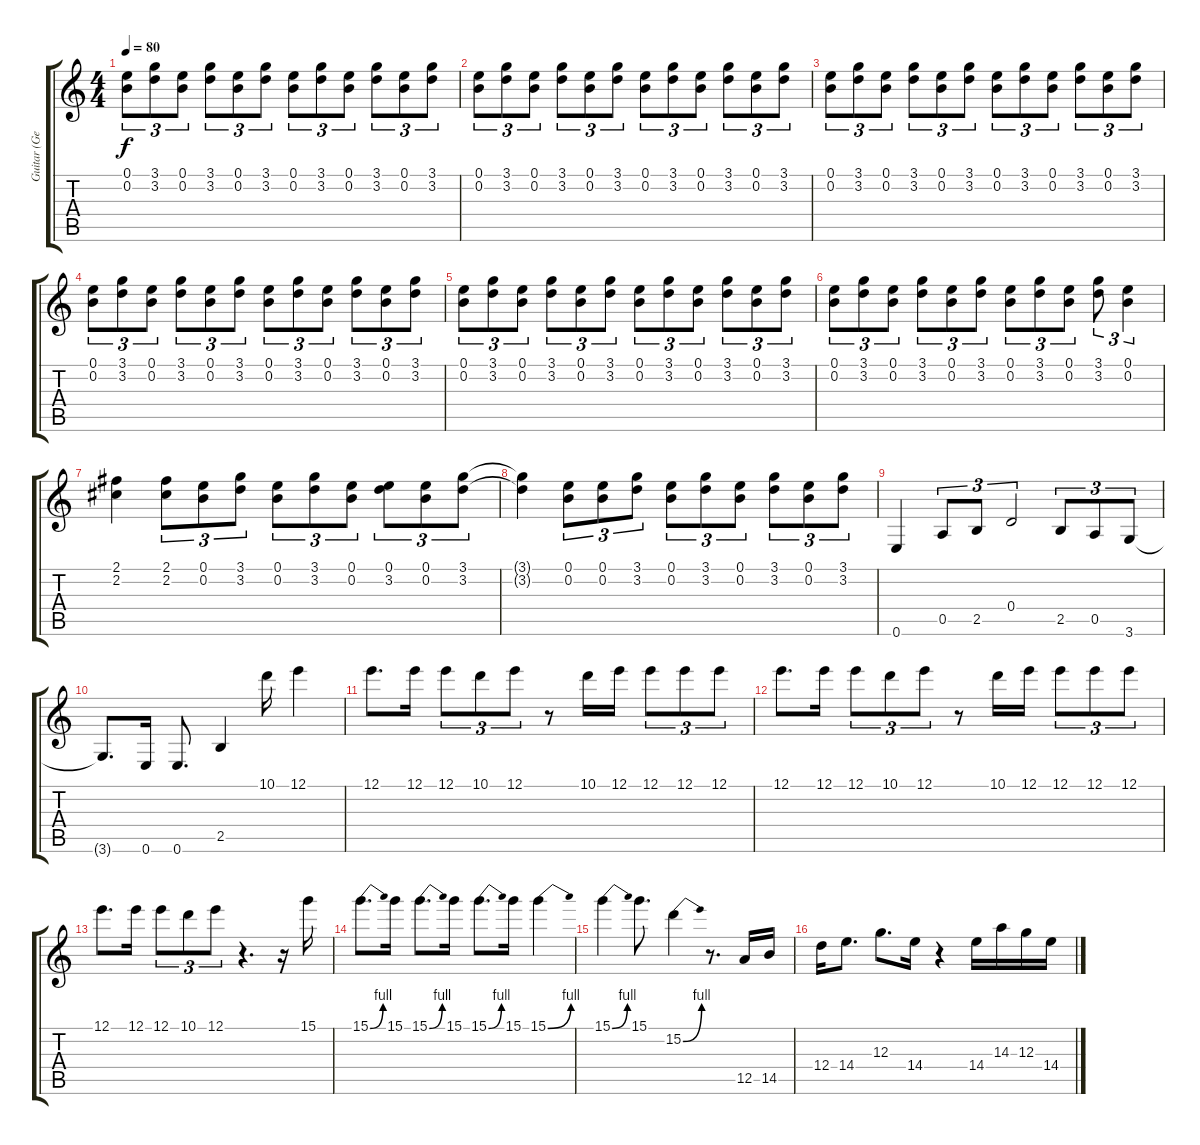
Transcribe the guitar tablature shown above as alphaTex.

\track ("Guitar (George Harrison)" "Guitar (Ge") {instrument overdrivenguitar}
\staff {score tabs}
\tuning (E4 B3 G3 D3 A2 E2) {hide}
\ts (4 4)
\tempo 80
\clef g2
\ks c
(0.1 0.2).8{tu (3 2) dy f} (3.1 3.2).8{tu (3 2)} (0.1 0.2).8{tu (3 2)} (3.1 3.2).8{tu (3 2)} (0.1 0.2).8{tu (3 2)} (3.1 3.2).8{tu (3 2)} (0.1 0.2).8{tu (3 2)} (3.1 3.2).8{tu (3 2)} (0.1 0.2).8{tu (3 2)} (3.1 3.2).8{tu (3 2)} (0.1 0.2).8{tu (3 2)} (3.1 3.2).8{tu (3 2)} |
(0.1 0.2).8{tu (3 2)} (3.1 3.2).8{tu (3 2)} (0.1 0.2).8{tu (3 2)} (3.1 3.2).8{tu (3 2)} (0.1 0.2).8{tu (3 2)} (3.1 3.2).8{tu (3 2)} (0.1 0.2).8{tu (3 2)} (3.1 3.2).8{tu (3 2)} (0.1 0.2).8{tu (3 2)} (3.1 3.2).8{tu (3 2)} (0.1 0.2).8{tu (3 2)} (3.1 3.2).8{tu (3 2)} |
(0.1 0.2).8{tu (3 2)} (3.1 3.2).8{tu (3 2)} (0.1 0.2).8{tu (3 2)} (3.1 3.2).8{tu (3 2)} (0.1 0.2).8{tu (3 2)} (3.1 3.2).8{tu (3 2)} (0.1 0.2).8{tu (3 2)} (3.1 3.2).8{tu (3 2)} (0.1 0.2).8{tu (3 2)} (3.1 3.2).8{tu (3 2)} (0.1 0.2).8{tu (3 2)} (3.1 3.2).8{tu (3 2)} |
(0.1 0.2).8{tu (3 2)} (3.1 3.2).8{tu (3 2)} (0.1 0.2).8{tu (3 2)} (3.1 3.2).8{tu (3 2)} (0.1 0.2).8{tu (3 2)} (3.1 3.2).8{tu (3 2)} (0.1 0.2).8{tu (3 2)} (3.1 3.2).8{tu (3 2)} (0.1 0.2).8{tu (3 2)} (3.1 3.2).8{tu (3 2)} (0.1 0.2).8{tu (3 2)} (3.1 3.2).8{tu (3 2)} |
(0.1 0.2).8{tu (3 2)} (3.1 3.2).8{tu (3 2)} (0.1 0.2).8{tu (3 2)} (3.1 3.2).8{tu (3 2)} (0.1 0.2).8{tu (3 2)} (3.1 3.2).8{tu (3 2)} (0.1 0.2).8{tu (3 2)} (3.1 3.2).8{tu (3 2)} (0.1 0.2).8{tu (3 2)} (3.1 3.2).8{tu (3 2)} (0.1 0.2).8{tu (3 2)} (3.1 3.2).8{tu (3 2)} |
(0.1 0.2).8{tu (3 2)} (3.1 3.2).8{tu (3 2)} (0.1 0.2).8{tu (3 2)} (3.1 3.2).8{tu (3 2)} (0.1 0.2).8{tu (3 2)} (3.1 3.2).8{tu (3 2)} (0.1 0.2).8{tu (3 2)} (3.1 3.2).8{tu (3 2)} (0.1 0.2).8{tu (3 2)} (3.1 3.2).8{tu (3 2)} (0.1 0.2).4{tu (3 2)} |
(2.1 2.2).4 (2.1 2.2).8{tu (3 2)} (0.1 0.2).8{tu (3 2)} (3.1 3.2).8{tu (3 2)} (0.1 0.2).8{tu (3 2)} (3.1 3.2).8{tu (3 2)} (0.1 0.2).8{tu (3 2)} (0.1 3.2).8{tu (3 2)} (0.1 0.2).8{tu (3 2)} (3.1 3.2).8{tu (3 2)} |
(3.1{t} 3.2{t}).4 (0.1 0.2).8{tu (3 2)} (0.1 0.2).8{tu (3 2)} (3.1 3.2).8{tu (3 2)} (0.1 0.2).8{tu (3 2)} (3.1 3.2).8{tu (3 2)} (0.1 0.2).8{tu (3 2)} (3.1 3.2).8{tu (3 2)} (0.1 0.2).8{tu (3 2)} (3.1 3.2).8{tu (3 2)} |
0.6.4 0.5.8{tu (3 2)} 2.5.8{tu (3 2)} 0.4.2{tu (3 2)} 2.5.8{tu (3 2)} 0.5.8{tu (3 2)} 3.6.8{tu (3 2)} |
3.6{t}.8{d} 0.6.16 0.6.8{d} 2.5.4 10.1.16 12.1.4 |
12.1.8{d} 12.1.16 12.1.8{tu (3 2)} 10.1.8{tu (3 2)} 12.1.8{tu (3 2)} r.8 10.1.16 12.1.16 12.1.8{tu (3 2)} 12.1.8{tu (3 2)} 12.1.8{tu (3 2)} |
12.1.8{d} 12.1.16 12.1.8{tu (3 2)} 10.1.8{tu (3 2)} 12.1.8{tu (3 2)} r.8 10.1.16 12.1.16 12.1.8{tu (3 2)} 12.1.8{tu (3 2)} 12.1.8{tu (3 2)} |
12.1.8{d} 12.1.16 12.1.8{tu (3 2)} 10.1.8{tu (3 2)} 12.1.8{tu (3 2)} r.4{d} r.16 15.1.16 |
15.1{be (bend 0 0 60 4)}.8{d} 15.1.16 15.1{be (bend 0 0 60 4)}.8{d} 15.1.16 15.1{be (bend 0 0 60 4)}.8{d} 15.1.16 15.1{be (bend 0 0 60 4)}.4 |
15.1{be (bend 0 0 60 4)}.4 15.1.8{d} 15.2{be (bend 0 0 60 4)}.4 r.8{d} 12.5.16 14.5.16 |
12.4.16 14.4.8{d} 12.3.8{d} 14.4.16 r.4 14.4.16 14.3.16 12.3.16 14.4.16
